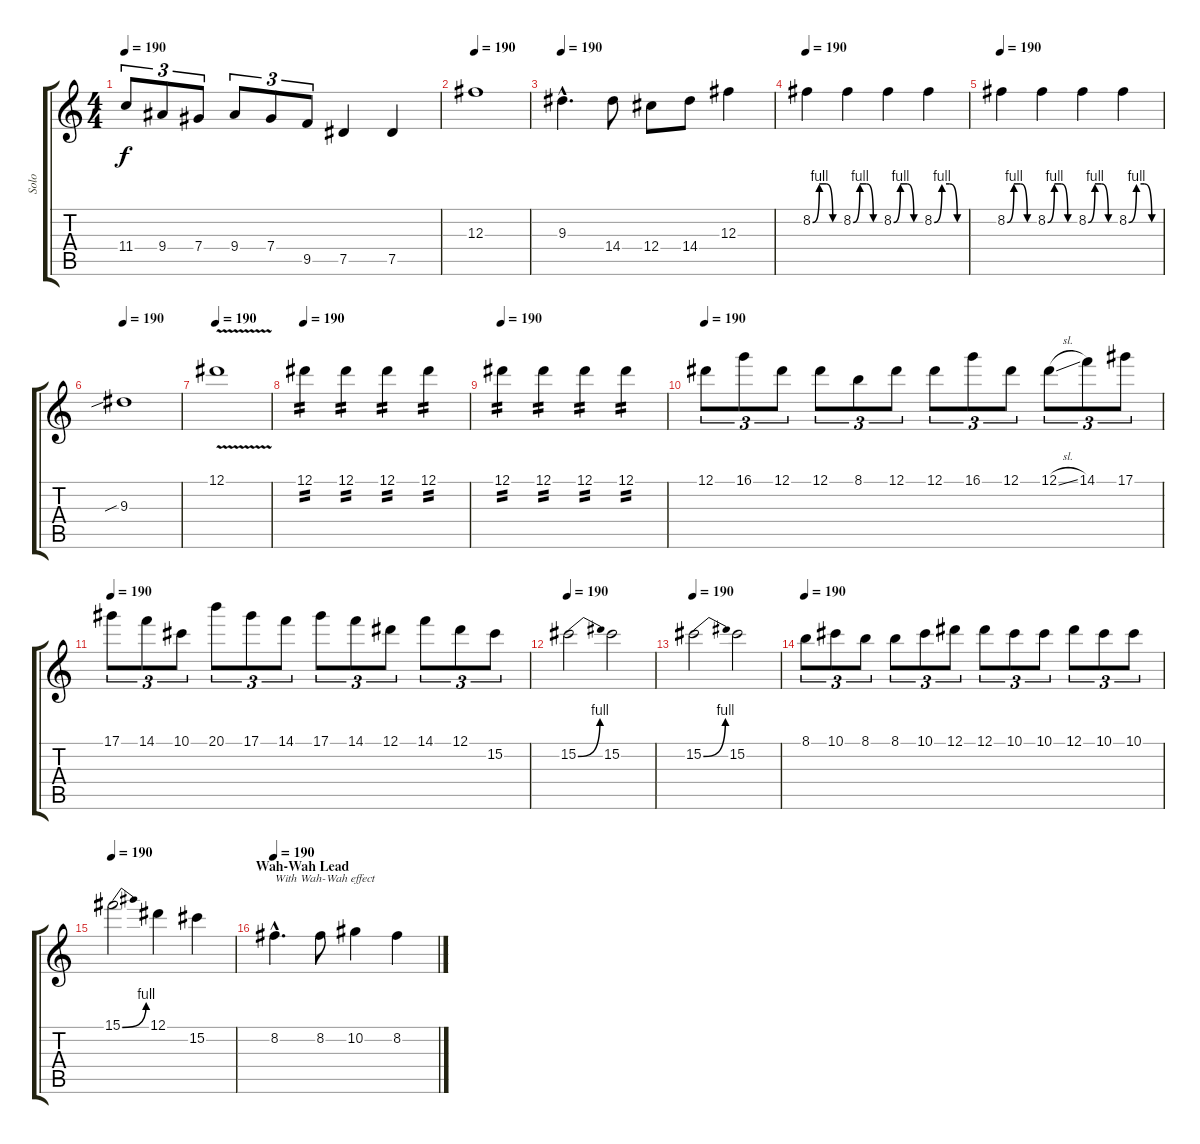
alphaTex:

\track ("Solo" "Solo") {instrument distortionguitar}
\staff {score tabs}
\tuning (Eb4 Bb3 Gb3 Db3 Ab2 Eb2) {hide}
\ts (4 4)
\tempo 190
\clef g2
\ks c
11.4.8{tu (3 2) dy f} 9.4.8{tu (3 2)} 7.4.8{tu (3 2)} 9.4.8{tu (3 2)} 7.4.8{tu (3 2)} 9.5.8{tu (3 2)} 7.5.4 7.5.4 |
\tempo 190
12.3.1 |
\tempo 190
9.3{hac}.4{d} 14.4.8 12.4.8 14.4.8 12.3.4 |
\tempo 190
8.2{be (custom 0 0 15 4 30 4 45 0 60 0)}.4 8.2{be (custom 0 0 15 4 30 4 45 0 60 0)}.4 8.2{be (custom 0 0 15 4 30 4 45 0 60 0)}.4 8.2{be (custom 0 0 15 4 30 4 45 0 60 0)}.4 |
\tempo 190
8.2{be (custom 0 0 15 4 30 4 45 0 60 0)}.4 8.2{be (custom 0 0 15 4 30 4 45 0 60 0)}.4 8.2{be (custom 0 0 15 4 30 4 45 0 60 0)}.4 8.2{be (custom 0 0 15 4 30 4 45 0 60 0)}.4 |
\tempo 190
9.3{sib}.1 |
\tempo 190
12.1{v}.1 |
\tempo 190
12.1.4{tp 2} 12.1.4{tp 2} 12.1.4{tp 2} 12.1.4{tp 2} |
\tempo 190
12.1.4{tp 2} 12.1.4{tp 2} 12.1.4{tp 2} 12.1.4{tp 2} |
\tempo 190
12.1.8{tu (3 2)} 16.1.8{tu (3 2)} 12.1.8{tu (3 2)} 12.1.8{tu (3 2)} 8.1.8{tu (3 2)} 12.1.8{tu (3 2)} 12.1.8{tu (3 2)} 16.1.8{tu (3 2)} 12.1.8{tu (3 2)} 12.1{sl}.8{tu (3 2)} 14.1.8{tu (3 2)} 17.1.8{tu (3 2)} |
\tempo 190
17.1.8{tu (3 2)} 14.1.8{tu (3 2)} 10.1.8{tu (3 2)} 20.1.8{tu (3 2)} 17.1.8{tu (3 2)} 14.1.8{tu (3 2)} 17.1.8{tu (3 2)} 14.1.8{tu (3 2)} 12.1.8{tu (3 2)} 14.1.8{tu (3 2)} 12.1.8{tu (3 2)} 15.2.8{tu (3 2)} |
\tempo 190
15.2{be (bend 0 0 60 4)}.2 15.2.2 |
\tempo 190
15.2{be (bend 0 0 60 4)}.2 15.2.2 |
\tempo 190
8.1.8{tu (3 2)} 10.1.8{tu (3 2)} 8.1.8{tu (3 2)} 8.1.8{tu (3 2)} 10.1.8{tu (3 2)} 12.1.8{tu (3 2)} 12.1.8{tu (3 2)} 10.1.8{tu (3 2)} 10.1.8{tu (3 2)} 12.1.8{tu (3 2)} 10.1.8{tu (3 2)} 10.1.8{tu (3 2)} |
\tempo 190
15.1{be (bend 0 0 60 4)}.2 12.1.4 15.2.4 |
\section ("" "Wah-Wah Lead")
\tempo 190
8.2{hac}.4{d txt "With Wah-Wah effect" volume 13 balance 16} 8.2.8 10.2.4 8.2.4
